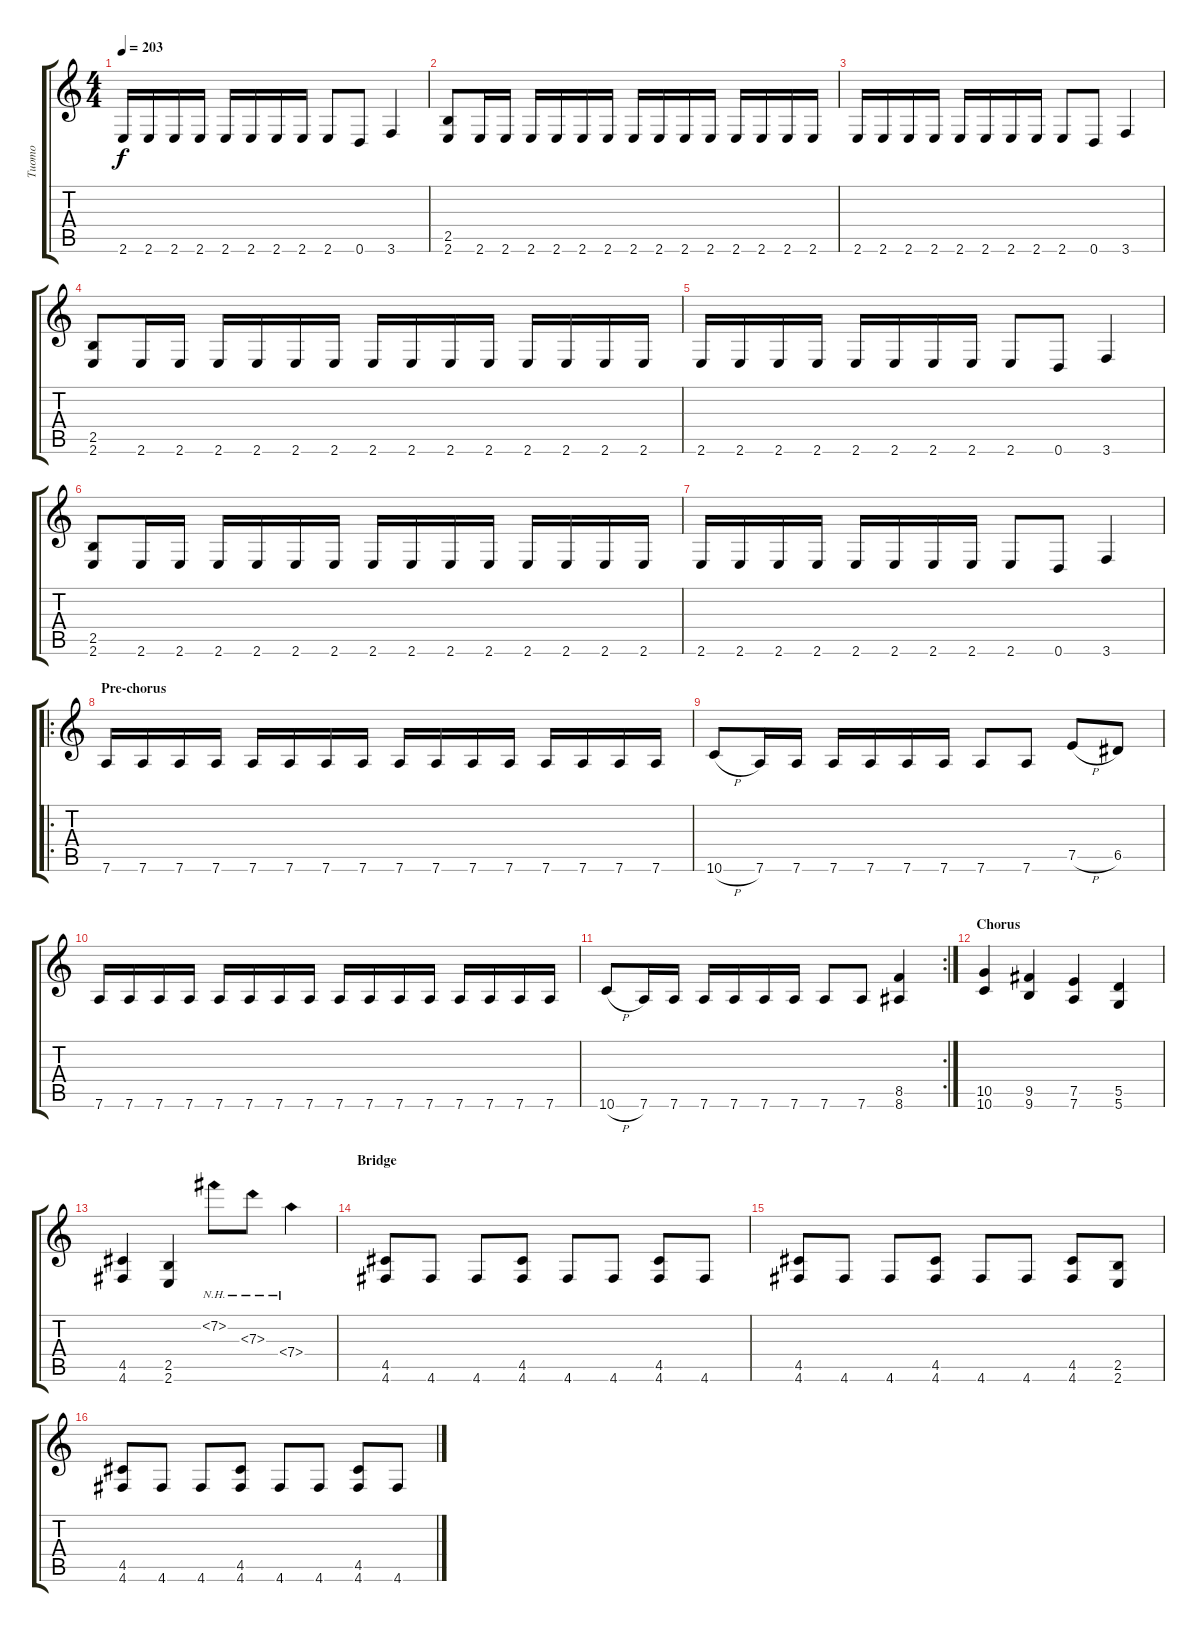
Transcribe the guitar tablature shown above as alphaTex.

\track ("Tuomo" "Tuomo") {instrument distortionguitar}
\staff {score tabs}
\tuning (E4 B3 G3 D3 A2 D2) {hide}
\ts (4 4)
\tempo 203
\clef g2
\ks c
2.6.16{dy f} 2.6.16 2.6.16 2.6.16 2.6.16 2.6.16 2.6.16 2.6.16 2.6.8 0.6.8 3.6.4 |
(2.5 2.6).8 2.6.16 2.6.16 2.6.16 2.6.16 2.6.16 2.6.16 2.6.16 2.6.16 2.6.16 2.6.16 2.6.16 2.6.16 2.6.16 2.6.16 |
2.6.16 2.6.16 2.6.16 2.6.16 2.6.16 2.6.16 2.6.16 2.6.16 2.6.8 0.6.8 3.6.4 |
(2.5 2.6).8 2.6.16 2.6.16 2.6.16 2.6.16 2.6.16 2.6.16 2.6.16 2.6.16 2.6.16 2.6.16 2.6.16 2.6.16 2.6.16 2.6.16 |
2.6.16 2.6.16 2.6.16 2.6.16 2.6.16 2.6.16 2.6.16 2.6.16 2.6.8 0.6.8 3.6.4 |
(2.5 2.6).8 2.6.16 2.6.16 2.6.16 2.6.16 2.6.16 2.6.16 2.6.16 2.6.16 2.6.16 2.6.16 2.6.16 2.6.16 2.6.16 2.6.16 |
2.6.16 2.6.16 2.6.16 2.6.16 2.6.16 2.6.16 2.6.16 2.6.16 2.6.8 0.6.8 3.6.4 |
\ro
\section ("" "Pre-chorus")
7.6.16 7.6.16 7.6.16 7.6.16 7.6.16 7.6.16 7.6.16 7.6.16 7.6.16 7.6.16 7.6.16 7.6.16 7.6.16 7.6.16 7.6.16 7.6.16 |
10.6{h}.8 7.6.16 7.6.16 7.6.16 7.6.16 7.6.16 7.6.16 7.6.8 7.6.8 7.5{h}.8 6.5.8 |
7.6.16 7.6.16 7.6.16 7.6.16 7.6.16 7.6.16 7.6.16 7.6.16 7.6.16 7.6.16 7.6.16 7.6.16 7.6.16 7.6.16 7.6.16 7.6.16 |
\rc 2
10.6{h}.8 7.6.16 7.6.16 7.6.16 7.6.16 7.6.16 7.6.16 7.6.8 7.6.8 (8.5 8.6).4 |
\section ("" "Chorus")
(10.5 10.6).4 (9.5 9.6).4 (7.5 7.6).4 (5.5 5.6).4 |
(4.5 4.6).4 (2.5 2.6).4 7.2{nh}.8 7.3{nh}.8 7.4{nh}.4 |
\section ("" "Bridge")
(4.5 4.6).8 4.6.8 4.6.8 (4.5 4.6).8 4.6.8 4.6.8 (4.5 4.6).8 4.6.8 |
(4.5 4.6).8 4.6.8 4.6.8 (4.5 4.6).8 4.6.8 4.6.8 (4.5 4.6).8 (2.5 2.6).8 |
(4.5 4.6).8 4.6.8 4.6.8 (4.5 4.6).8 4.6.8 4.6.8 (4.5 4.6).8 4.6.8
